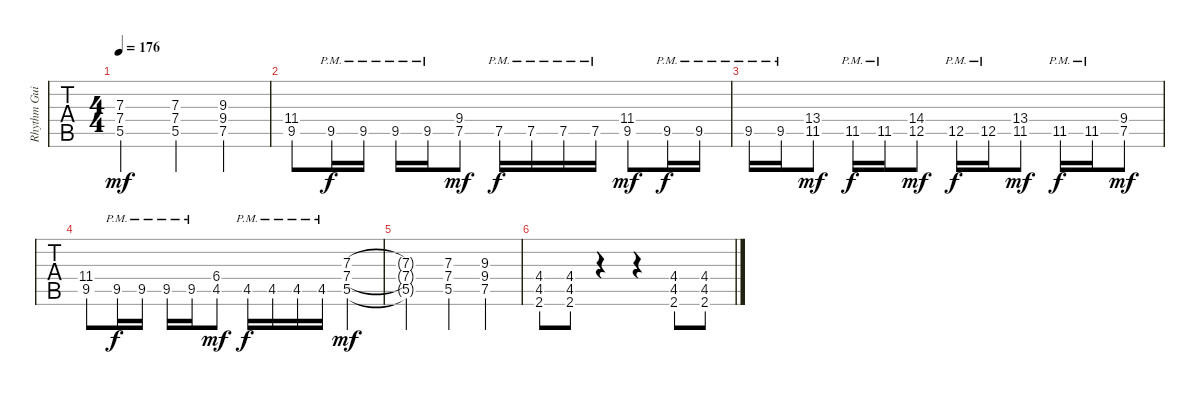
\track ("Rhythm Guitar B" "Rhythm Gui") {instrument distortionguitar}
\staff {tabs}
\tuning (E4 B3 G3 D3 A2 E2) {hide}
\ts (4 4)
\tempo 176
\clef g2
\ks f#minor
(7.3{t} 7.4{t} 5.5{t}).2{dy mf} (7.3 7.4 5.5).4 (9.3 9.4 7.5).4 |
(11.4 9.5).8 9.5{pm}.16{dy f} 9.5{pm}.16 9.5{pm}.16 9.5{pm}.16 (9.4 7.5).8{dy mf} 7.5{pm}.16{dy f} 7.5{pm}.16 7.5{pm}.16 7.5{pm}.16 (11.4 9.5).8{dy mf} 9.5{pm}.16{dy f} 9.5{pm}.16 |
9.5{pm}.16 9.5{pm}.16 (13.4 11.5).8{dy mf} 11.5{pm}.16{dy f} 11.5{pm}.16 (14.4 12.5).8{dy mf} 12.5{pm}.16{dy f} 12.5{pm}.16 (13.4 11.5).8{dy mf} 11.5{pm}.16{dy f} 11.5{pm}.16 (9.4 7.5).8{dy mf} |
(11.4 9.5).8 9.5{pm}.16{dy f} 9.5{pm}.16 9.5{pm}.16 9.5{pm}.16 (6.4 4.5).8{dy mf} 4.5{pm}.16{dy f} 4.5{pm}.16 4.5{pm}.16 4.5{pm}.16 (7.3 7.4 5.5).4{dy mf} |
(7.3{t} 7.4{t} 5.5{t}).2 (7.3 7.4 5.5).4 (9.3 9.4 7.5).4 |
(4.4 4.5 2.6).8 (4.4 4.5 2.6).8 r.4 r.4 (4.4 4.5 2.6).8 (4.4 4.5 2.6).8
